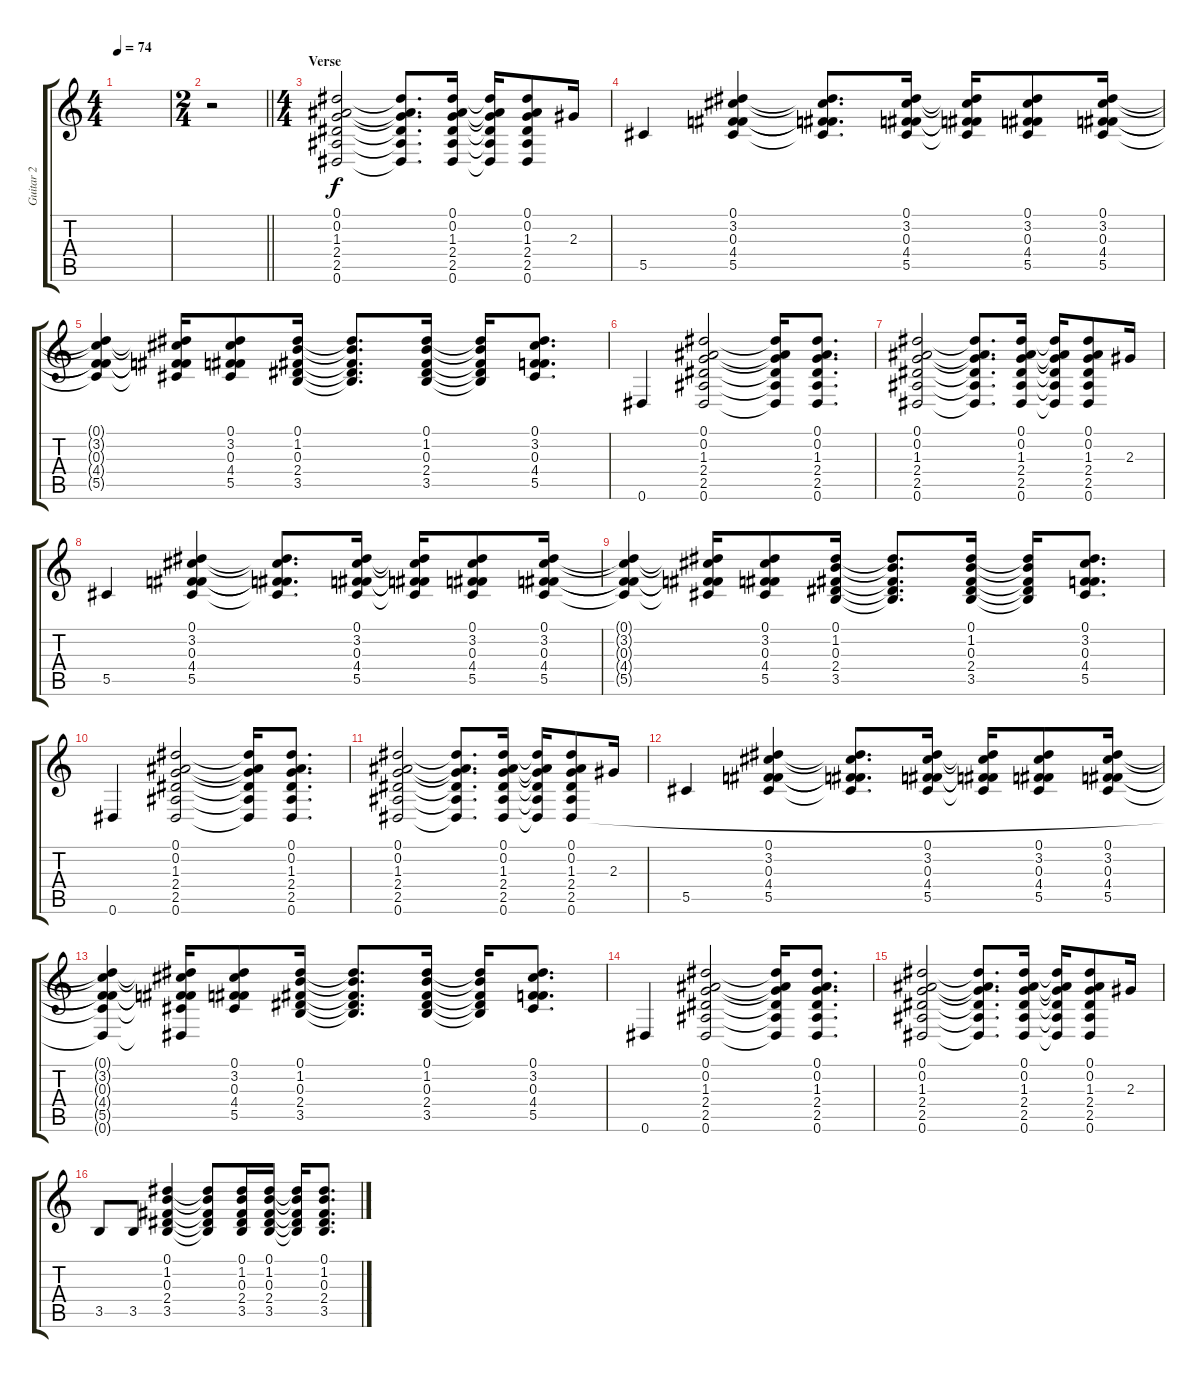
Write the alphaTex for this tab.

\track ("Guitar 2" "Guitar 2") {instrument acousticguitarsteel}
\staff {score tabs}
\tuning (Eb4 Bb3 Gb3 Db3 Ab2 Eb2) {hide}
\ts (4 4)
\tempo 74
\clef g2
\ks c
|
\ts (2 4)
\barLineRight lightlight
r.2 |
\ts (4 4)
\section ("" "Verse")
(0.1 0.2 1.3 2.4 2.5 0.6).2 (0.1{t} 0.2{t} 1.3{t} 2.4{t} 2.5{t} 0.6{t}).8{d} (0.1 0.2 1.3 2.4 2.5 0.6).16 (0.1{t} 0.2{t} 1.3{t} 2.4{t} 2.5{t} 0.6{t}).16 (0.1 0.2 1.3 2.4 2.5 0.6).8 2.3.16 |
5.5.4 (0.1 3.2 0.3 4.4 5.5).4 (0.1{t} 3.2{t} 0.3{t} 4.4{t} 5.5{t}).8{d} (0.1 3.2 0.3 4.4 5.5).16 (0.1{t} 3.2{t} 0.3{t} 4.4{t} 5.5{t}).16 (0.1 3.2 0.3 4.4 5.5).8 (0.1 3.2 0.3 4.4 5.5).16 |
(0.1{t} 3.2{t} 0.3{t} 4.4{t} 5.5{t}).4 (0.1{t} 3.2{t} 0.3{t} 4.4{t} 5.5{t}).16 (0.1 3.2 0.3 4.4 5.5).8 (0.1 1.2 0.3 2.4 3.5).16 (0.1{t} 1.2{t} 0.3{t} 2.4{t} 3.5{t}).8{d} (0.1 1.2 0.3 2.4 3.5).16 (0.1{t} 1.2{t} 0.3{t} 2.4{t} 3.5{t}).16 (0.1 3.2 0.3 4.4 5.5).8{d} |
0.6.4 (0.1 0.2 1.3 2.4 2.5 0.6).2 (0.1{t} 0.2{t} 1.3{t} 2.4{t} 2.5{t} 0.6{t}).16 (0.1 0.2 1.3 2.4 2.5 0.6).8{d} |
(0.1 0.2 1.3 2.4 2.5 0.6).2 (0.1{t} 0.2{t} 1.3{t} 2.4{t} 2.5{t} 0.6{t}).8{d} (0.1 0.2 1.3 2.4 2.5 0.6).16 (0.1{t} 0.2{t} 1.3{t} 2.4{t} 2.5{t} 0.6{t}).16 (0.1 0.2 1.3 2.4 2.5 0.6).8 2.3.16 |
5.5.4 (0.1 3.2 0.3 4.4 5.5).4 (0.1{t} 3.2{t} 0.3{t} 4.4{t} 5.5{t}).8{d} (0.1 3.2 0.3 4.4 5.5).16 (0.1{t} 3.2{t} 0.3{t} 4.4{t} 5.5{t}).16 (0.1 3.2 0.3 4.4 5.5).8 (0.1 3.2 0.3 4.4 5.5).16 |
(0.1{t} 3.2{t} 0.3{t} 4.4{t} 5.5{t}).4 (0.1{t} 3.2{t} 0.3{t} 4.4{t} 5.5{t}).16 (0.1 3.2 0.3 4.4 5.5).8 (0.1 1.2 0.3 2.4 3.5).16 (0.1{t} 1.2{t} 0.3{t} 2.4{t} 3.5{t}).8{d} (0.1 1.2 0.3 2.4 3.5).16 (0.1{t} 1.2{t} 0.3{t} 2.4{t} 3.5{t}).16 (0.1 3.2 0.3 4.4 5.5).8{d} |
0.6.4 (0.1 0.2 1.3 2.4 2.5 0.6).2 (0.1{t} 0.2{t} 1.3{t} 2.4{t} 2.5{t} 0.6{t}).16 (0.1 0.2 1.3 2.4 2.5 0.6).8{d} |
(0.1 0.2 1.3 2.4 2.5 0.6).2 (0.1{t} 0.2{t} 1.3{t} 2.4{t} 2.5{t} 0.6{t}).8{d} (0.1 0.2 1.3 2.4 2.5 0.6).16 (0.1{t} 0.2{t} 1.3{t} 2.4{t} 2.5{t} 0.6{t}).16 (0.1 0.2 1.3 2.4 2.5 0.6).8 2.3.16 |
5.5.4 (0.1 3.2 0.3 4.4 5.5).4 (0.1{t} 3.2{t} 0.3{t} 4.4{t} 5.5{t}).8{d} (0.1 3.2 0.3 4.4 5.5).16 (0.1{t} 3.2{t} 0.3{t} 4.4{t} 5.5{t}).16 (0.1 3.2 0.3 4.4 5.5).8 (0.1 3.2 0.3 4.4 5.5).16 |
(0.1{t} 3.2{t} 0.3{t} 4.4{t} 5.5{t} 0.6{t}).4 (0.1{t} 3.2{t} 0.3{t} 4.4{t} 5.5{t} 0.6{t}).16 (0.1 3.2 0.3 4.4 5.5).8 (0.1 1.2 0.3 2.4 3.5).16 (0.1{t} 1.2{t} 0.3{t} 2.4{t} 3.5{t}).8{d} (0.1 1.2 0.3 2.4 3.5).16 (0.1{t} 1.2{t} 0.3{t} 2.4{t} 3.5{t}).16 (0.1 3.2 0.3 4.4 5.5).8{d} |
0.6.4 (0.1 0.2 1.3 2.4 2.5 0.6).2 (0.1{t} 0.2{t} 1.3{t} 2.4{t} 2.5{t} 0.6{t}).16 (0.1 0.2 1.3 2.4 2.5 0.6).8{d} |
(0.1 0.2 1.3 2.4 2.5 0.6).2 (0.1{t} 0.2{t} 1.3{t} 2.4{t} 2.5{t} 0.6{t}).8{d} (0.1 0.2 1.3 2.4 2.5 0.6).16 (0.1{t} 0.2{t} 1.3{t} 2.4{t} 2.5{t} 0.6{t}).16 (0.1 0.2 1.3 2.4 2.5 0.6).8 2.3.16 |
3.5.8 3.5.8 (0.1 1.2 0.3 2.4 3.5).4 (0.1{t} 1.2{t} 0.3{t} 2.4{t} 3.5{t}).8 (0.1 1.2 0.3 2.4 3.5).16 (0.1 1.2 0.3 2.4 3.5).16 (0.1{t} 1.2{t} 0.3{t} 2.4{t} 3.5{t}).16 (0.1 1.2 0.3 2.4 3.5).8{d}
